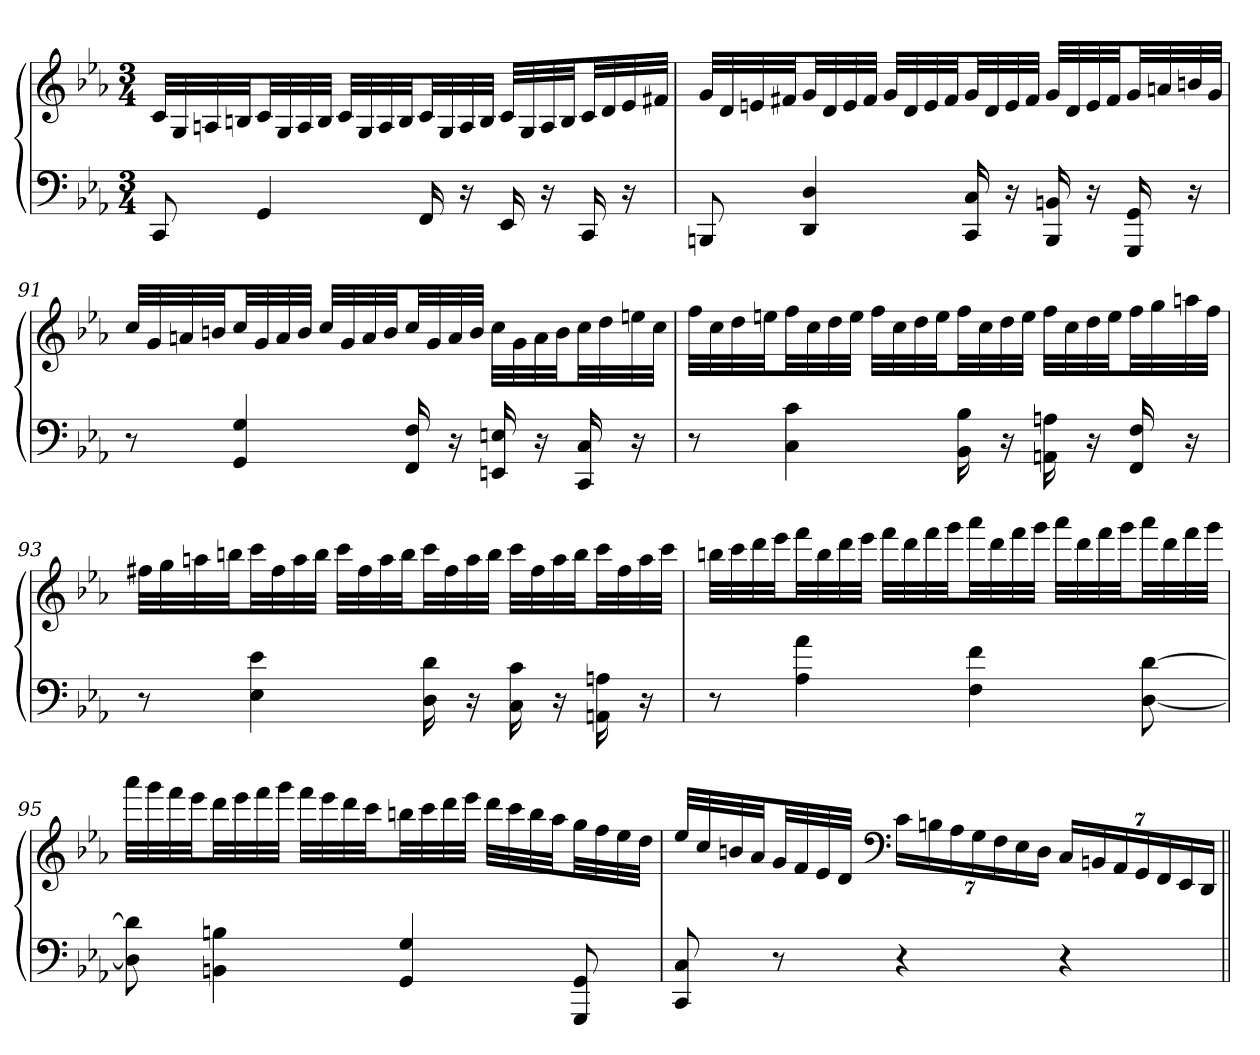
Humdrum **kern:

**kern	**kern
*part1	*part1
*staff2	*staff1
*clefF4	*clefG2
*k[b-e-a-]	*k[b-e-a-]
*c:	*c:
*M3/4	*M3/4
=	=
8CC	32cLLL
.	32G
.	32An
.	32BnJJ
4GG	32cLL
.	32G
.	32A
.	32BJJJ
.	32cLLL
.	32G
.	32A
.	32BJJ
16FF	32cLL
.	32G
16r	32A
.	32BJJJ
16EE-	32cLLL
.	32G
16r	32A
.	32BJJ
16CC	32cLL
.	32d
16r	32e-
.	32f#XJJJ
=90	=90
8BBBn	32gLLL
.	32d
.	32en
.	32f#XJJ
4DD 4D	32gLL
.	32d
.	32e
.	32f#JJJ
.	32gLLL
.	32d
.	32e
.	32f#JJ
16CC 16C	32gLL
.	32d
16r	32e
.	32f#JJJ
16BBB 16BBn	32gLLL
.	32d
16r	32e
.	32f#JJ
16GGG 16GG	32gLL
.	32an
16r	32bn
.	32gJJJ
=91	=91
8r	32ccLLL
.	32g
.	32an
.	32bnJJ
4GG 4G	32ccLL
.	32g
.	32a
.	32bJJJ
.	32ccLLL
.	32g
.	32a
.	32bJJ
16FF 16F	32ccLL
.	32g
16r	32a
.	32bJJJ
16EEn 16En	32ccLLL
.	32g
16r	32a
.	32bJJ
16CC 16C	32ccLL
.	32dd
16r	32een
.	32ccJJJ
=92	=92
8r	32ffLLL
.	32cc
.	32dd
.	32eenJJ
4C 4c	32ffLL
.	32cc
.	32dd
.	32eeJJJ
.	32ffLLL
.	32cc
.	32dd
.	32eeJJ
16BB- 16B-	32ffLL
.	32cc
16r	32dd
.	32eeJJJ
16AAn 16An	32ffLLL
.	32cc
16r	32dd
.	32eeJJ
16FF 16F	32ffLL
.	32gg
16r	32aan
.	32ffJJJ
=93	=93
8r	32ff#XLLL
.	32gg
.	32aan
.	32bbnJJ
4E- 4e-	32cccLL
.	32ff#
.	32aa
.	32bbJJJ
.	32cccLLL
.	32ff#
.	32aa
.	32bbJJ
16D 16d	32cccLL
.	32ff#
16r	32aa
.	32bbJJJ
16C 16c	32cccLLL
.	32ff#
16r	32aa
.	32bbJJ
16AAn 16An	32cccLL
.	32ff#
16r	32aa
.	32cccJJJ
=94	=94
8r	32bbnLLL
.	32ccc
.	32ddd
.	32eee-JJ
4A- 4a-	32fffLL
.	32bb
.	32ddd
.	32eee-JJJ
.	32fffLLL
.	32ddd
.	32fff
.	32gggJJ
4F 4f	32aaa-LL
.	32ddd
.	32fff
.	32gggJJJ
.	32aaa-LLL
.	32ddd
.	32fff
.	32gggJJ
[8D [8d	32aaa-LL
.	32ddd
.	32fff
.	32gggJJJ
=95	=95
8D] 8d]	32aaa-LLL
.	32ggg
.	32fff
.	32eee-JJ
4BBn 4Bn	32dddLL
.	32eee-
.	32fff
.	32gggJJJ
.	32fffLLL
.	32eee-
.	32ddd
.	32cccJJ
4GG 4G	32bbnLL
.	32ccc
.	32ddd
.	32eee-JJJ
.	32dddLLL
.	32ccc
.	32bb
.	32aa-JJ
8GGG 8GG	32ggLL
.	32ff
.	32ee-
.	32ddJJJ
=96	=96
8CC 8C	32ee-LLL
.	32cc
.	32bn
.	32a-JJ
8r	32gLL
.	32f
.	32e-
.	32dJJJ
*	*clefF4
4r	28cLL
.	28Bn
.	28A-
.	28G
.	28F
.	28E-
.	28DJJ
4r	28CLL
.	28BBn
.	28AA-
.	28GG
.	28FF
.	28EE-
.	28DDJJ
=||	=||
*-	*-
